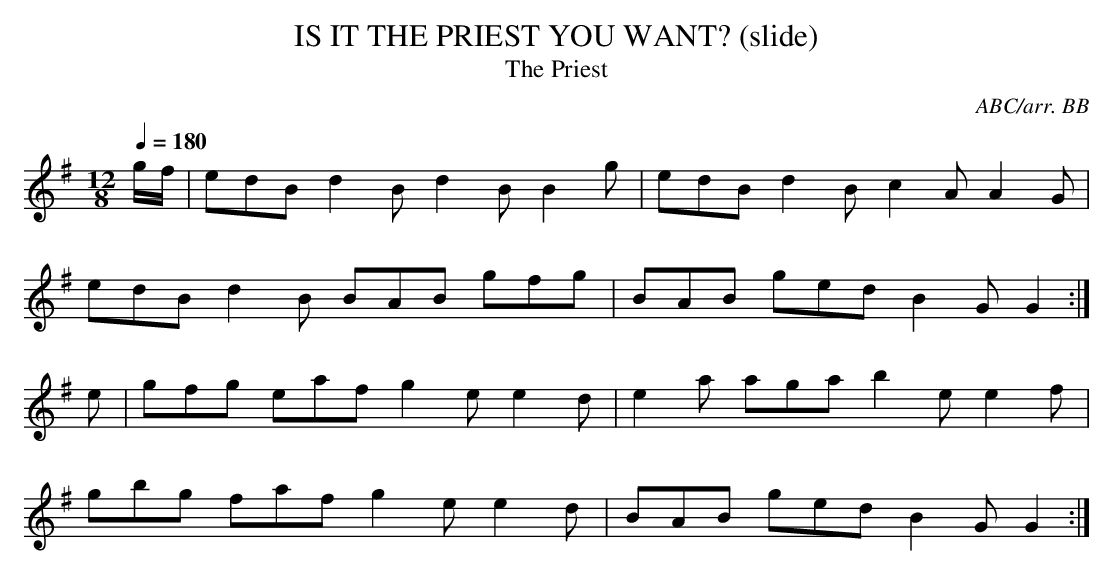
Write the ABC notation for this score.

X:1
T:IS IT THE PRIEST YOU WANT? (slide)
T:The Priest
C:ABC/arr. BB
Q:1/4=180
L:1/8
M:12/8
K:G
g/f/|edB d2B d2B B2g|edB d2B c2A A2G |
edB d2B BAB gfg|BAB ged B2G G2 :|
e|gfg eaf g2e e2d|e2a aga b2e e2f|
gbg faf g2e e2d|BAB ged B2G G2 :|
